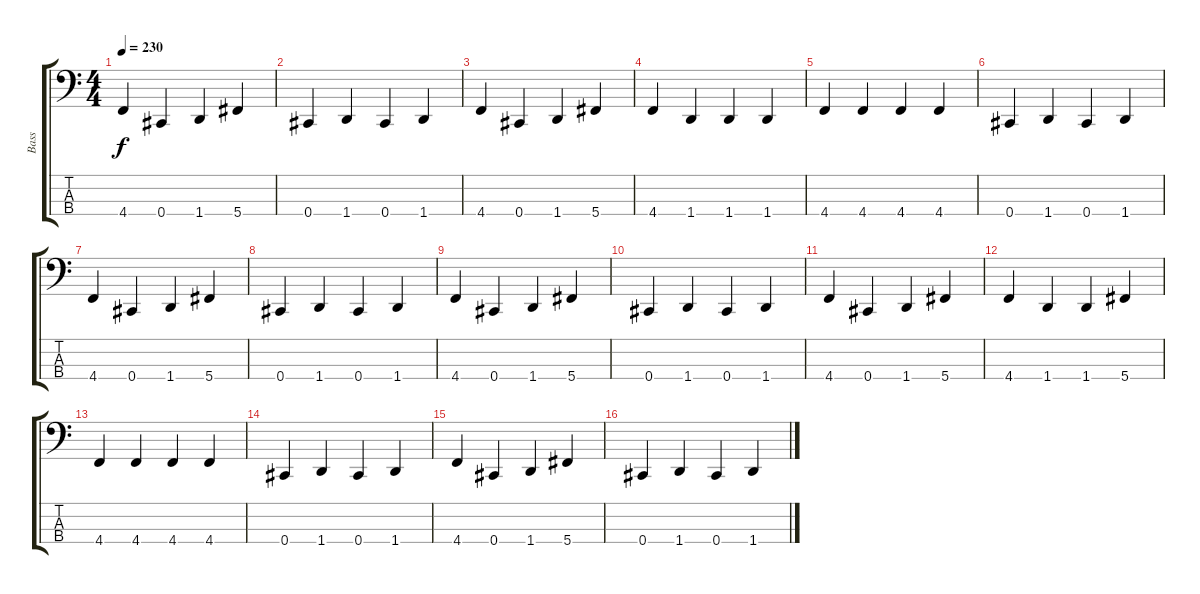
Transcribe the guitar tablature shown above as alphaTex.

\track ("Bass" "Bass") {instrument electricbasspick}
\staff {score tabs}
\tuning (E2 B1 Gb1 Db1) {hide}
\ts (4 4)
\tempo 230
\clef f4
\ks c
4.4.4{dy f} 0.4.4 1.4.4 5.4.4 |
0.4.4 1.4.4 0.4.4 1.4.4 |
4.4.4 0.4.4 1.4.4 5.4.4 |
4.4.4 1.4.4 1.4.4 1.4.4 |
4.4.4 4.4.4 4.4.4 4.4.4 |
0.4.4 1.4.4 0.4.4 1.4.4 |
4.4.4 0.4.4 1.4.4 5.4.4 |
0.4.4 1.4.4 0.4.4 1.4.4 |
4.4.4 0.4.4 1.4.4 5.4.4 |
0.4.4 1.4.4 0.4.4 1.4.4 |
4.4.4 0.4.4 1.4.4 5.4.4 |
4.4.4 1.4.4 1.4.4 5.4.4 |
4.4.4 4.4.4 4.4.4 4.4.4 |
0.4.4 1.4.4 0.4.4 1.4.4 |
4.4.4 0.4.4 1.4.4 5.4.4 |
0.4.4 1.4.4 0.4.4 1.4.4
